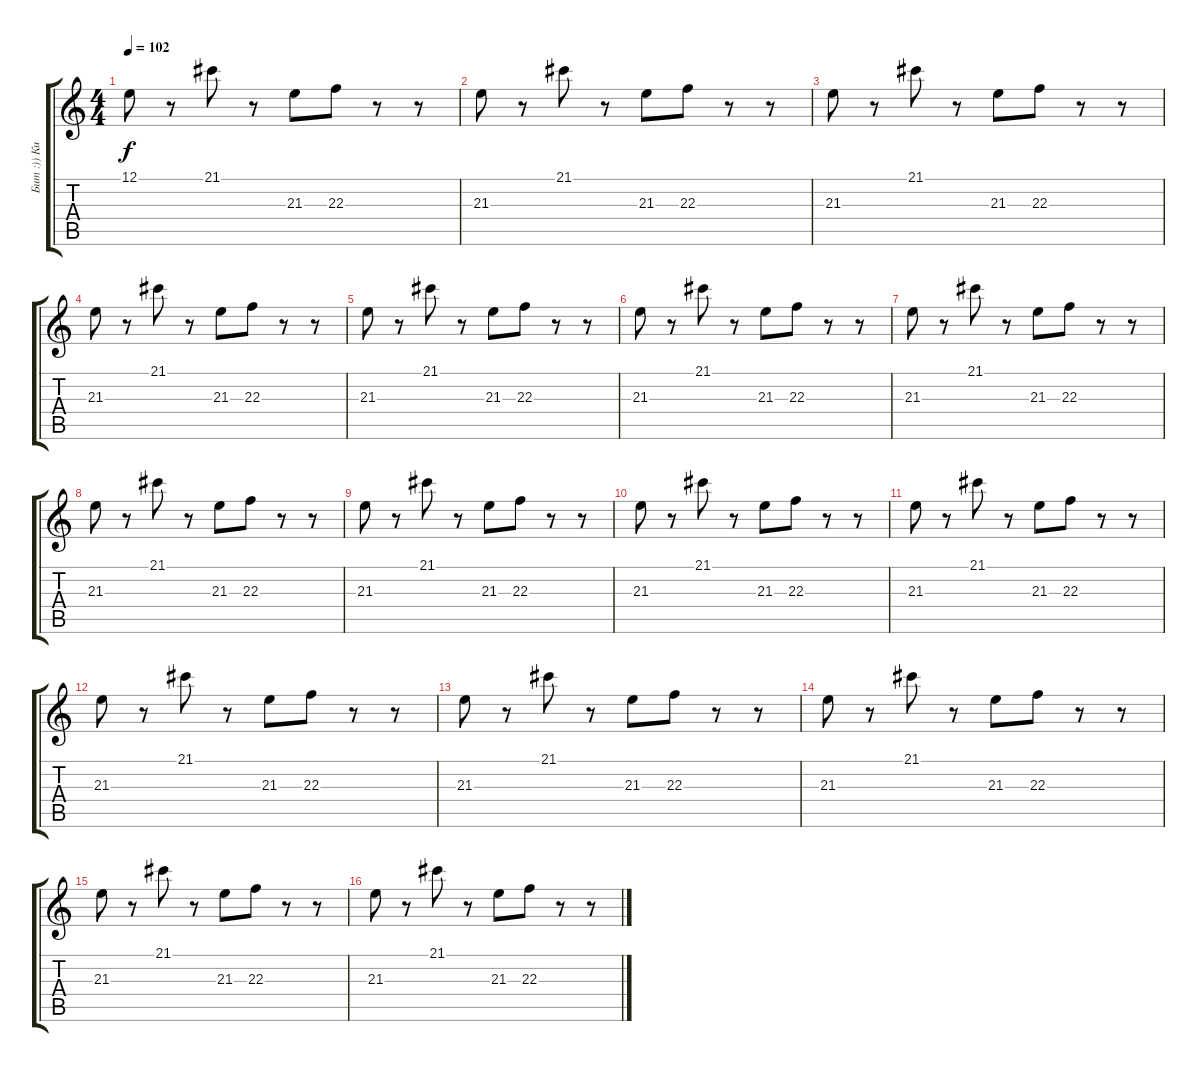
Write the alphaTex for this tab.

\track ("Бит :)) Кита" "Бит :)) Ки") {instrument acousticgrandpiano}
\staff {score tabs}
\tuning (E4 B3 G3 D3 A2 E2) {hide}
\ts (4 4)
\tempo 102
\clef g2
\ks c
12.1.8{dy f instrument acousticgrandpiano} r.8 21.1.8 r.8 21.3.8 22.3.8 r.8 r.8 |
21.3.8 r.8 21.1.8 r.8 21.3.8 22.3.8 r.8 r.8 |
21.3.8 r.8 21.1.8 r.8 21.3.8 22.3.8 r.8 r.8 |
21.3.8 r.8 21.1.8 r.8 21.3.8 22.3.8 r.8 r.8 |
21.3.8 r.8 21.1.8 r.8 21.3.8 22.3.8 r.8 r.8 |
21.3.8 r.8 21.1.8 r.8 21.3.8 22.3.8 r.8 r.8 |
21.3.8 r.8 21.1.8 r.8 21.3.8 22.3.8 r.8 r.8 |
21.3.8 r.8 21.1.8 r.8 21.3.8 22.3.8 r.8 r.8 |
21.3.8 r.8 21.1.8 r.8 21.3.8 22.3.8 r.8 r.8 |
21.3.8 r.8 21.1.8 r.8 21.3.8 22.3.8 r.8 r.8 |
21.3.8 r.8 21.1.8 r.8 21.3.8 22.3.8 r.8 r.8 |
21.3.8 r.8 21.1.8 r.8 21.3.8 22.3.8 r.8 r.8 |
21.3.8 r.8 21.1.8 r.8 21.3.8 22.3.8 r.8 r.8 |
21.3.8 r.8 21.1.8 r.8 21.3.8 22.3.8 r.8 r.8 |
21.3.8 r.8 21.1.8 r.8 21.3.8 22.3.8 r.8 r.8 |
21.3.8 r.8 21.1.8 r.8 21.3.8 22.3.8 r.8 r.8
